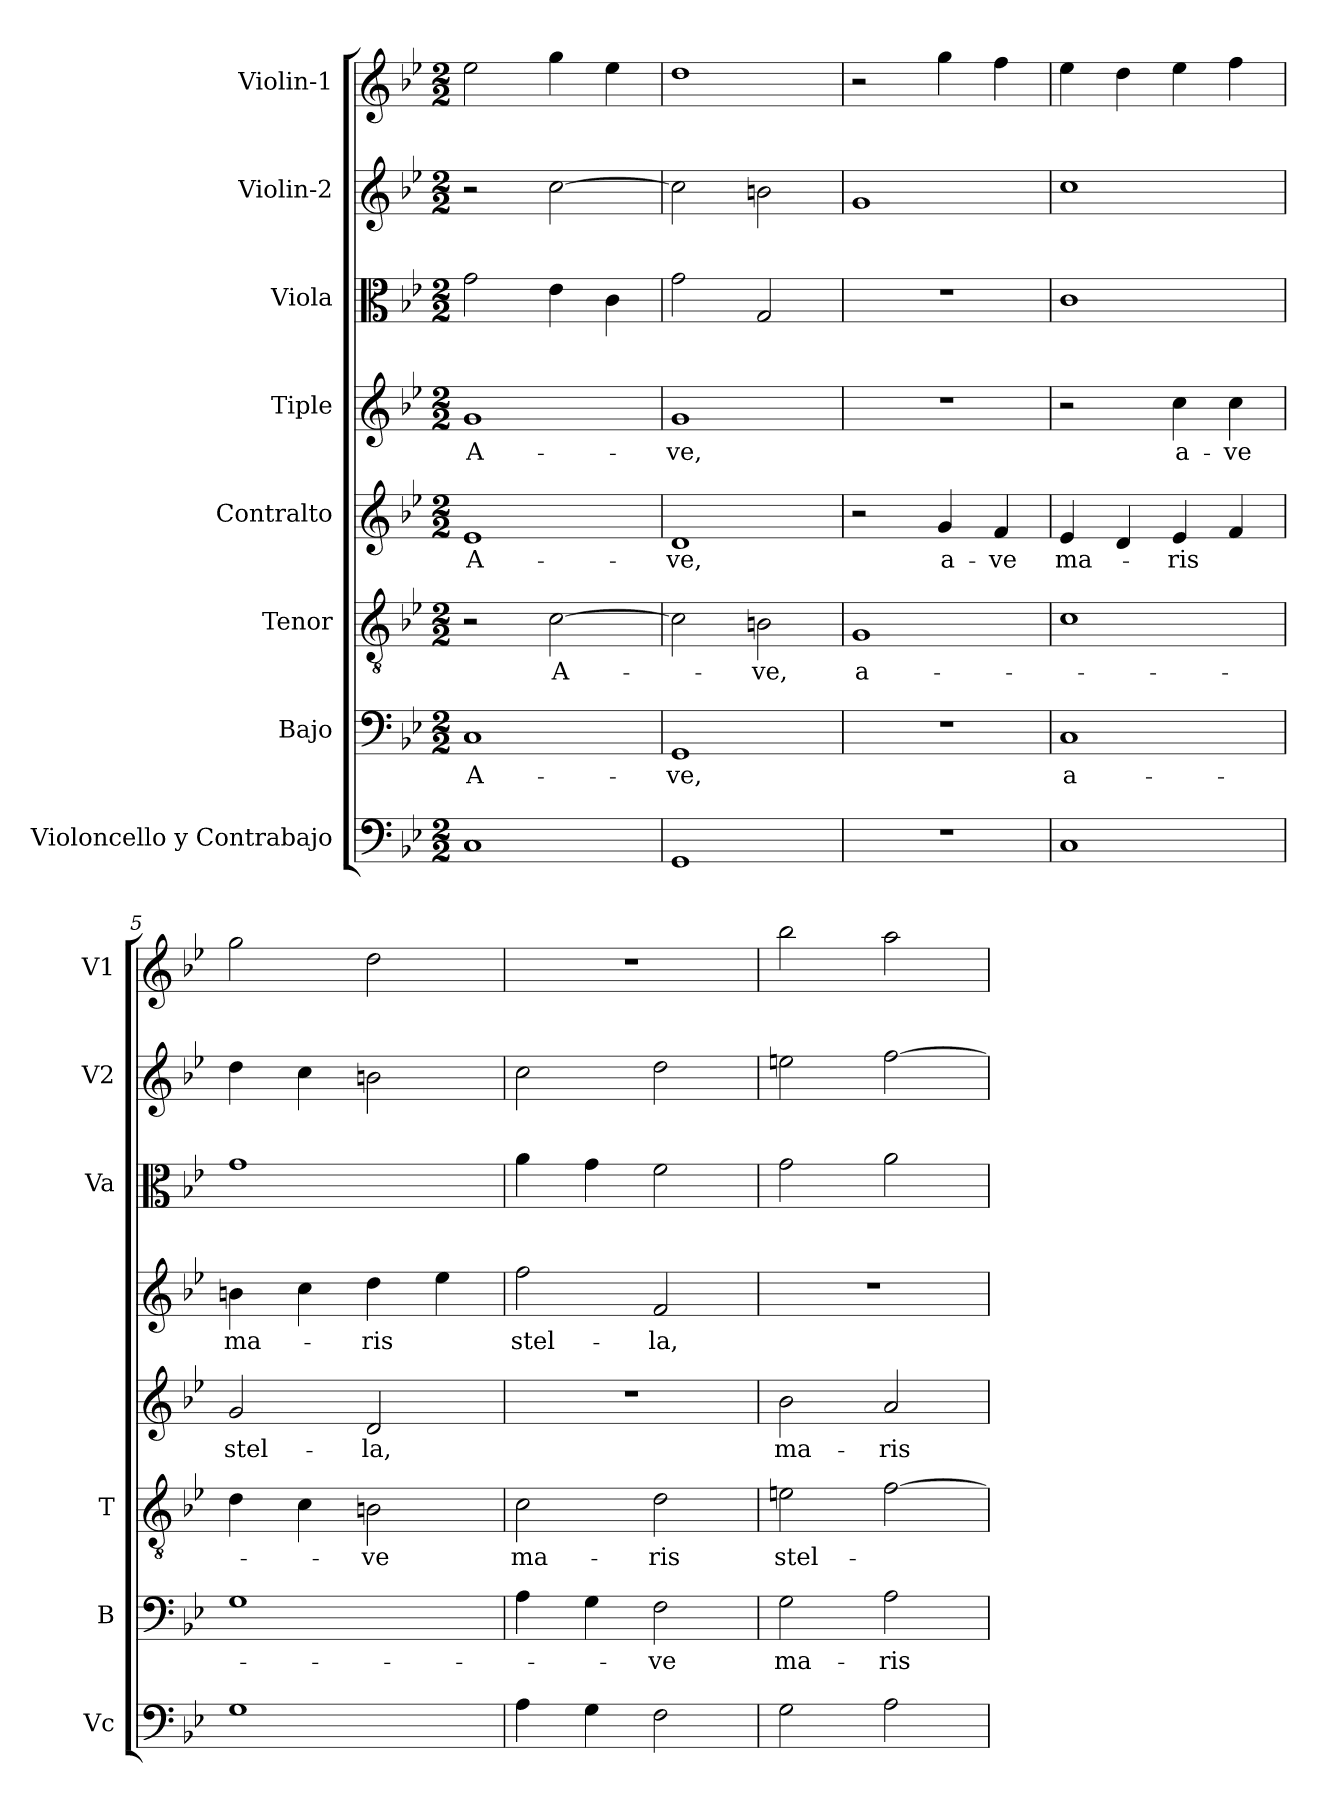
**kern	**kern	**text	**kern	**text	**kern	**text	**kern	**text	**kern	**kern	**kern
*part8	*part7	*part7	*part6	*part6	*part5	*part5	*part4	*part4	*part3	*part2	*part1
*staff8	*staff7	*staff7	*staff6	*staff6	*staff5	*staff5	*staff4	*staff4	*staff3	*staff2	*staff1
*I"Violoncello y Contrabajo	*I"Bajo	*	*I"Tenor	*	*I"Contralto	*	*I"Tiple	*	*I"Viola	*I"Violin-2	*I"Violin-1
*I'Vc	*I'B	*	*I'T	*	*	*	*	*	*I'Va	*I'V2	*I'V1
*clefF4	*clefF4	*	*clefGv2	*	*clefG2	*	*clefG2	*	*clefC3	*clefG2	*clefG2
*k[b-e-]	*k[b-e-]	*	*k[b-e-]	*	*k[b-e-]	*	*k[b-e-]	*	*k[b-e-]	*k[b-e-]	*k[b-e-]
*B-:	*B-:	*	*B-:	*	*B-:	*	*B-:	*	*B-:	*B-:	*B-:
*M2/2	*M2/2	*	*M2/2	*	*M2/2	*	*M2/2	*	*M2/2	*M2/2	*M2/2
=1	=1	=1	=1	=1	=1	=1	=1	=1	=1	=1	=1
!	!	!LO:LY:b	!	!	!	!LO:LY:b	!	!LO:LY:b	!	!	!
1C	1C	A-	2r	.	1e-	A-	1g	A-	2g\	2r	2ee-\
!	!	!	!	!LO:LY:b	!	!	!	!	!	!	!
.	.	.	[2c\	A-	.	.	.	.	4e-\	[2cc\	4gg\
.	.	.	.	.	.	.	.	.	4c\	.	4ee-\
=2	=2	=2	=2	=2	=2	=2	=2	=2	=2	=2	=2
!	!	!LO:LY:b	!	!	!	!LO:LY:b	!	!LO:LY:b	!	!	!
1GG	1GG	-ve,	2c\]	.	1d	-ve,	1g	-ve,	2g\	2cc\]	1dd
!	!	!	!	!LO:LY:b	!	!	!	!	!	!	!
.	.	.	2Bn\	-ve,	.	.	.	.	2G/	2bn\	.
=3	=3	=3	=3	=3	=3	=3	=3	=3	=3	=3	=3
!	!	!	!	!LO:LY:b	!	!	!	!	!	!	!
1r	1r	.	1G	a-	2r	.	1r	.	1r	1g	2r
!	!	!	!	!	!	!LO:LY:b	!	!	!	!	!
.	.	.	.	.	4g/	a-	.	.	.	.	4gg\
!	!	!	!	!	!	!LO:LY:b	!	!	!	!	!
.	.	.	.	.	4f/	-ve	.	.	.	.	4ff\
=4	=4	=4	=4	=4	=4	=4	=4	=4	=4	=4	=4
!	!	!LO:LY:b	!	!	!	!LO:LY:b	!	!	!	!	!
1C	1C	a-	1c	.	4e-/	ma-	2r	.	1c	1cc	4ee-\
.	.	.	.	.	4d/	.	.	.	.	.	4dd\
!	!	!	!	!	!	!LO:LY:b	!	!LO:LY:b	!	!	!
.	.	.	.	.	4e-/	-ris	4cc\	a-	.	.	4ee-\
!	!	!	!	!	!	!	!	!LO:LY:b	!	!	!
.	.	.	.	.	4f/	.	4cc\	-ve	.	.	4ff\
=5	=5	=5	=5	=5	=5	=5	=5	=5	=5	=5	=5
!	!	!	!	!	!	!LO:LY:b	!	!LO:LY:b	!	!	!
1G	1G	.	4d\	.	2g/	stel-	4bn\	ma-	1g	4dd\	2gg\
.	.	.	4c\	.	.	.	4cc\	.	.	4cc\	.
!	!	!	!	!LO:LY:b	!	!LO:LY:b	!	!LO:LY:b	!	!	!
.	.	.	2Bn\	-ve	2d/	-la,	4dd\	-ris	.	2bn\	2dd\
.	.	.	.	.	.	.	4ee-\	.	.	.	.
=6	=6	=6	=6	=6	=6	=6	=6	=6	=6	=6	=6
!	!	!	!	!LO:LY:b	!	!	!	!LO:LY:b	!	!	!
4A\	4A\	.	2c\	ma-	1r	.	2ff\	stel-	4a\	2cc\	1r
4G\	4G\	.	.	.	.	.	.	.	4g\	.	.
!	!	!LO:LY:b	!	!LO:LY:b	!	!	!	!LO:LY:b	!	!	!
2F\	2F\	-ve	2d\	-ris	.	.	2f/	-la,	2f\	2dd\	.
!!LO:LB:g=z
=7	=7	=7	=7	=7	=7	=7	=7	=7	=7	=7	=7
!	!	!LO:LY:b	!	!LO:LY:b	!	!LO:LY:b	!	!	!	!	!
2G\	2G\	ma-	2en\	stel-	2b-\	ma-	1r	.	2g\	2een\	2bb-\
!	!	!LO:LY:b	!	!	!	!LO:LY:b	!	!	!	!	!
2A\	2A\	-ris	[2f\	.	2a/	-ris	.	.	2a\	[2ff\	2aa\
=	=	=	=	=	=	=	=	=	=	=	=
*-	*-	*-	*-	*-	*-	*-	*-	*-	*-	*-	*-
